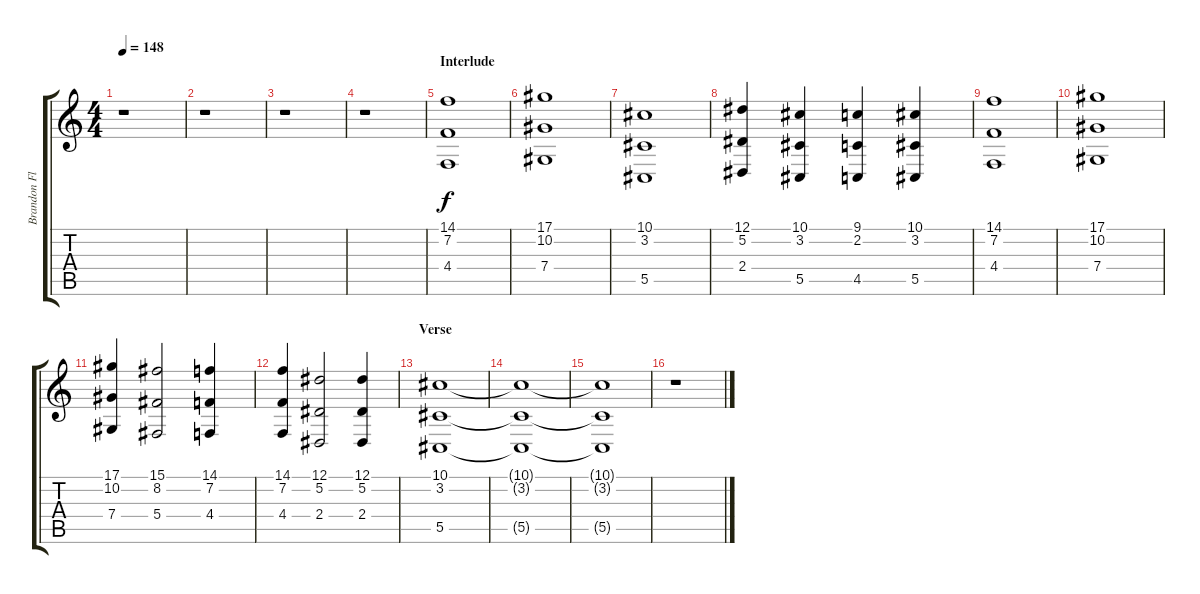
\track ("Brandon Flowers - Synthesizer 2" "Brandon Fl") {instrument pad2warm}
\staff {score tabs}
\tuning (Eb4 Bb3 Gb3 Db3 Ab2 Eb2) {hide}
\ts (4 4)
\tempo 148
\clef g2
\ks c
r.1{dy f} |
r.1 |
r.1 |
r.1 |
\section ("" "Interlude")
(14.1 7.2 4.4).1 |
(17.1 10.2 7.4).1 |
(10.1 3.2 5.5).1 |
(12.1 5.2 2.4).4 (10.1 3.2 5.5).4 (9.1 2.2 4.5).4 (10.1 3.2 5.5).4 |
(14.1 7.2 4.4).1 |
(17.1 10.2 7.4).1 |
(17.1 10.2 7.4).4 (15.1 8.2 5.4).2 (14.1 7.2 4.4).4 |
(14.1 7.2 4.4).4 (12.1 5.2 2.4).2 (12.1 5.2 2.4).4 |
\section ("" "Verse")
(10.1 3.2 5.5).1 |
(10.1{t} 3.2{t} 5.5{t}).1 |
(10.1{t} 3.2{t} 5.5{t}).1 |
r.1
